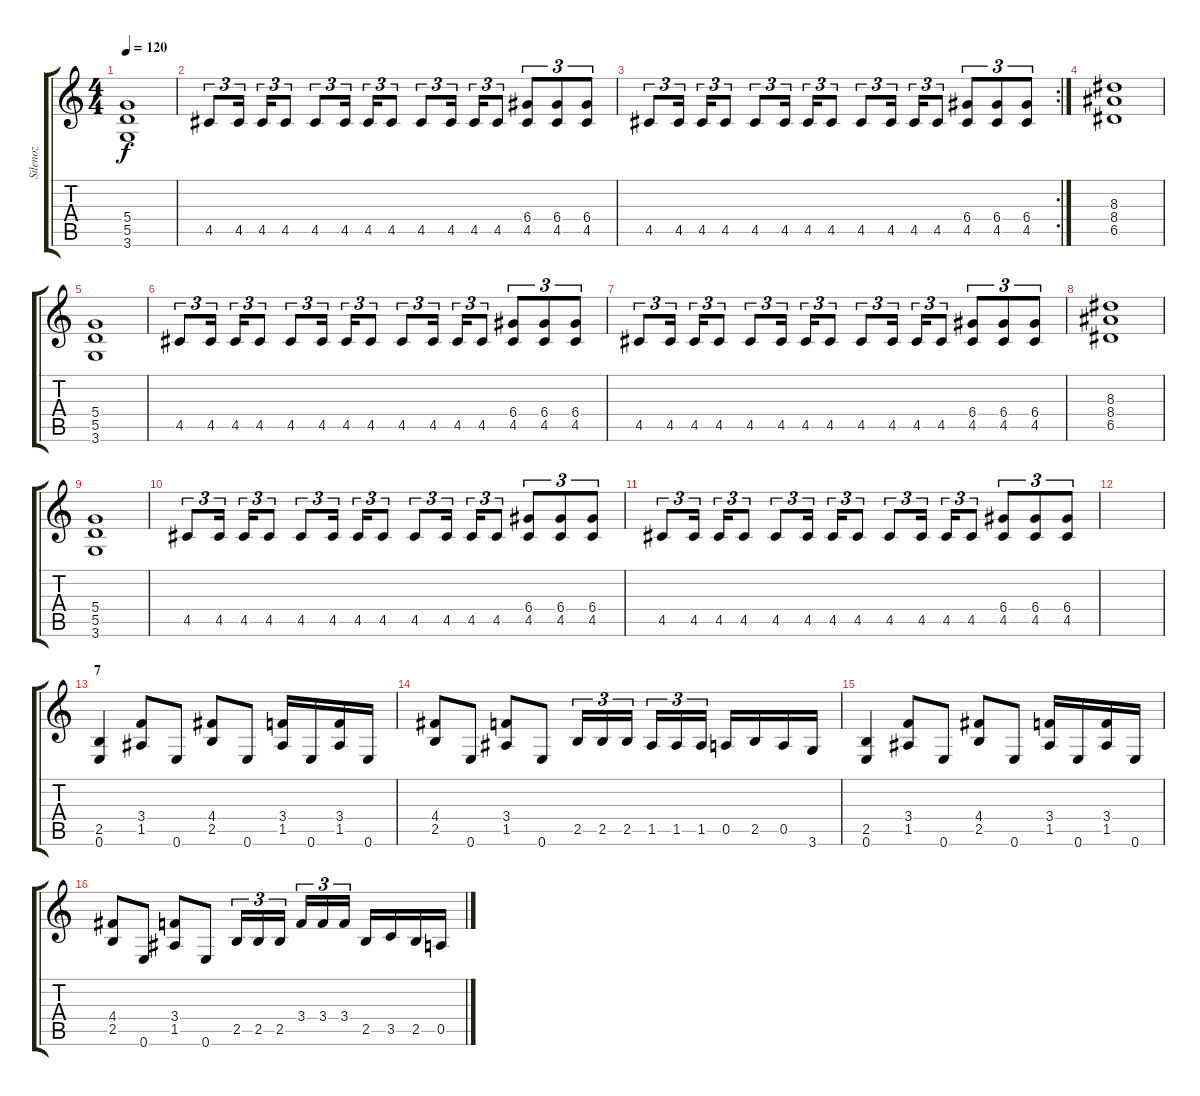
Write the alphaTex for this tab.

\track ("Silenoz" "Silenoz") {instrument distortionguitar}
\staff {score tabs}
\tuning (E4 B3 G3 D3 A2 E2) {hide}
\ts (4 4)
\tempo 120
\clef g2
\ks c
(5.4 5.5 3.6).1{dy f} |
4.5.8{tu (3 2)} 4.5.16{tu (3 2)} 4.5.16{tu (3 2)} 4.5.8{tu (3 2)} 4.5.8{tu (3 2)} 4.5.16{tu (3 2)} 4.5.16{tu (3 2)} 4.5.8{tu (3 2)} 4.5.8{tu (3 2)} 4.5.16{tu (3 2)} 4.5.16{tu (3 2)} 4.5.8{tu (3 2)} (6.4 4.5).8{tu (3 2)} (6.4 4.5).8{tu (3 2)} (6.4 4.5).8{tu (3 2)} |
\rc 2
4.5.8{tu (3 2)} 4.5.16{tu (3 2)} 4.5.16{tu (3 2)} 4.5.8{tu (3 2)} 4.5.8{tu (3 2)} 4.5.16{tu (3 2)} 4.5.16{tu (3 2)} 4.5.8{tu (3 2)} 4.5.8{tu (3 2)} 4.5.16{tu (3 2)} 4.5.16{tu (3 2)} 4.5.8{tu (3 2)} (6.4 4.5).8{tu (3 2)} (6.4 4.5).8{tu (3 2)} (6.4 4.5).8{tu (3 2)} |
(8.3 8.4 6.5).1 |
(5.4 5.5 3.6).1 |
4.5.8{tu (3 2)} 4.5.16{tu (3 2)} 4.5.16{tu (3 2)} 4.5.8{tu (3 2)} 4.5.8{tu (3 2)} 4.5.16{tu (3 2)} 4.5.16{tu (3 2)} 4.5.8{tu (3 2)} 4.5.8{tu (3 2)} 4.5.16{tu (3 2)} 4.5.16{tu (3 2)} 4.5.8{tu (3 2)} (6.4 4.5).8{tu (3 2)} (6.4 4.5).8{tu (3 2)} (6.4 4.5).8{tu (3 2)} |
4.5.8{tu (3 2)} 4.5.16{tu (3 2)} 4.5.16{tu (3 2)} 4.5.8{tu (3 2)} 4.5.8{tu (3 2)} 4.5.16{tu (3 2)} 4.5.16{tu (3 2)} 4.5.8{tu (3 2)} 4.5.8{tu (3 2)} 4.5.16{tu (3 2)} 4.5.16{tu (3 2)} 4.5.8{tu (3 2)} (6.4 4.5).8{tu (3 2)} (6.4 4.5).8{tu (3 2)} (6.4 4.5).8{tu (3 2)} |
(8.3 8.4 6.5).1 |
(5.4 5.5 3.6).1 |
4.5.8{tu (3 2)} 4.5.16{tu (3 2)} 4.5.16{tu (3 2)} 4.5.8{tu (3 2)} 4.5.8{tu (3 2)} 4.5.16{tu (3 2)} 4.5.16{tu (3 2)} 4.5.8{tu (3 2)} 4.5.8{tu (3 2)} 4.5.16{tu (3 2)} 4.5.16{tu (3 2)} 4.5.8{tu (3 2)} (6.4 4.5).8{tu (3 2)} (6.4 4.5).8{tu (3 2)} (6.4 4.5).8{tu (3 2)} |
4.5.8{tu (3 2)} 4.5.16{tu (3 2)} 4.5.16{tu (3 2)} 4.5.8{tu (3 2)} 4.5.8{tu (3 2)} 4.5.16{tu (3 2)} 4.5.16{tu (3 2)} 4.5.8{tu (3 2)} 4.5.8{tu (3 2)} 4.5.16{tu (3 2)} 4.5.16{tu (3 2)} 4.5.8{tu (3 2)} (6.4 4.5).8{tu (3 2)} (6.4 4.5).8{tu (3 2)} (6.4 4.5).8{tu (3 2)} |
|
\section ("" "7")
(2.5 0.6).4 (3.4 1.5).8 0.6.8 (4.4 2.5).8 0.6.8 (3.4 1.5).16 0.6.16 (3.4 1.5).16 0.6.16 |
(4.4 2.5).8 0.6.8 (3.4 1.5).8 0.6.8 2.5.16{tu (3 2)} 2.5.16{tu (3 2)} 2.5.16{tu (3 2)} 1.5.16{tu (3 2)} 1.5.16{tu (3 2)} 1.5.16{tu (3 2)} 0.5.16 2.5.16 0.5.16 3.6.16 |
(2.5 0.6).4 (3.4 1.5).8 0.6.8 (4.4 2.5).8 0.6.8 (3.4 1.5).16 0.6.16 (3.4 1.5).16 0.6.16 |
(4.4 2.5).8 0.6.8 (3.4 1.5).8 0.6.8 2.5.16{tu (3 2)} 2.5.16{tu (3 2)} 2.5.16{tu (3 2)} 3.4.16{tu (3 2)} 3.4.16{tu (3 2)} 3.4.16{tu (3 2)} 2.5.16 3.5.16 2.5.16 0.5.16
